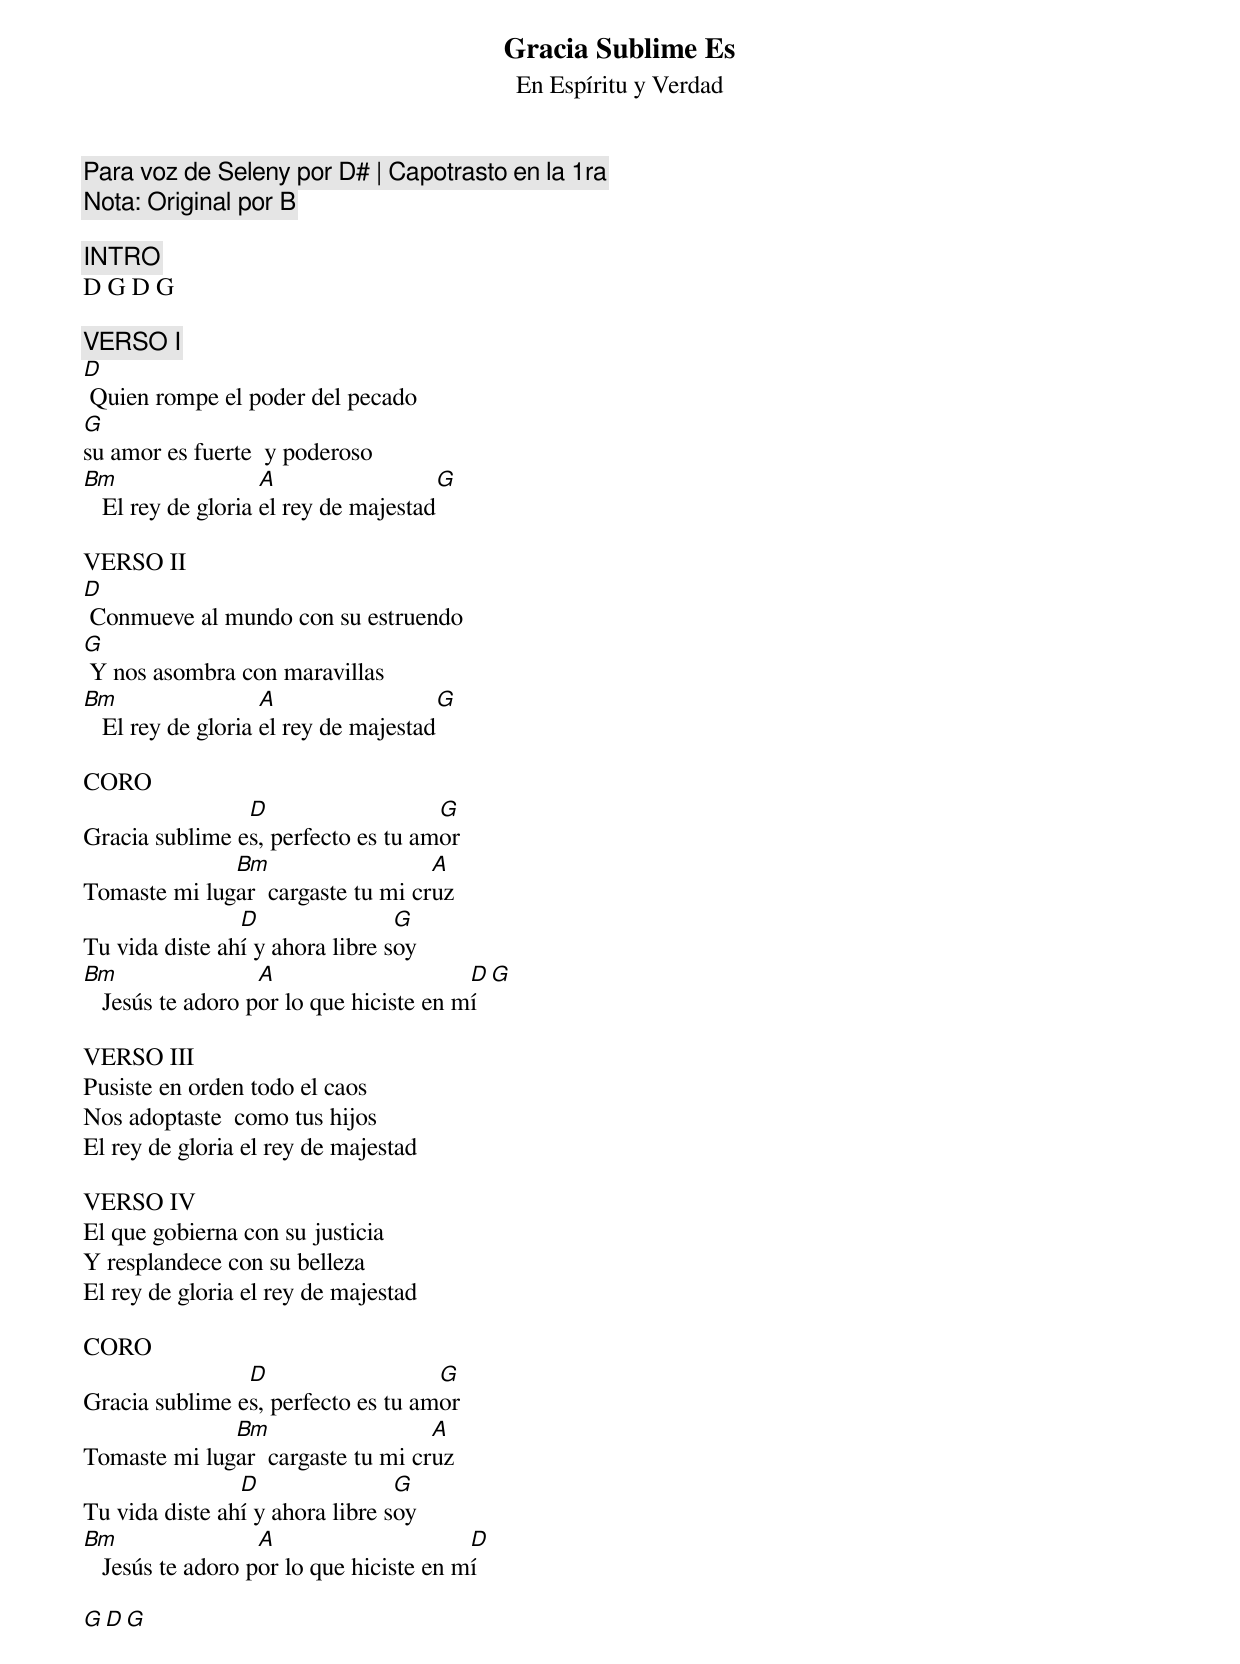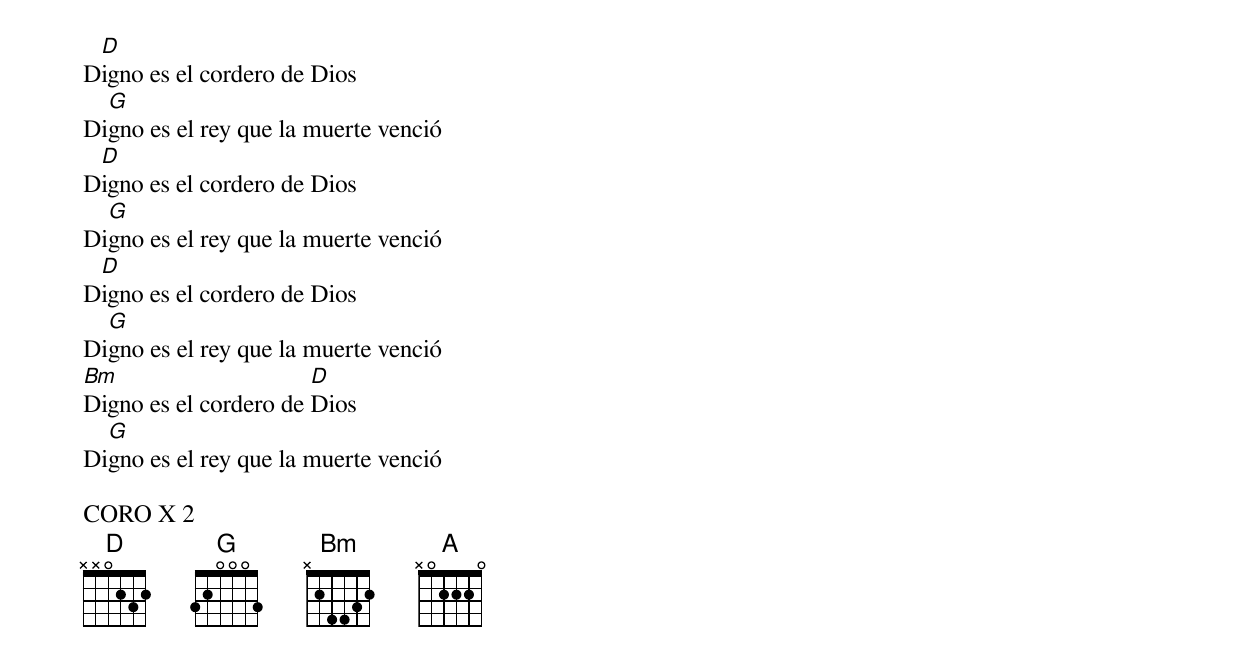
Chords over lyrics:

Gracia Sublime Es
En Espíritu y Verdad
Para voz de Seleny por D# | Capotrasto en la 1ra
Nota: Original por B

INTRO
D G D G

VERSO I
D
 Quien rompe el poder del pecado
G
su amor es fuerte  y poderoso
Bm                  A                 G
   El rey de gloria el rey de majestad

VERSO II
D
 Conmueve al mundo con su estruendo
G
 Y nos asombra con maravillas
Bm                  A                 G
   El rey de gloria el rey de majestad

CORO
                D                   G
Gracia sublime es, perfecto es tu amor
              Bm                   A
Tomaste mi lugar  cargaste tu mi cruz
                D                G
Tu vida diste ahí y ahora libre soy
Bm                 A                     D  G
   Jesús te adoro por lo que hiciste en mí

VERSO III
Pusiste en orden todo el caos
Nos adoptaste  como tus hijos
El rey de gloria el rey de majestad

VERSO IV
El que gobierna con su justicia
Y resplandece con su belleza
El rey de gloria el rey de majestad

CORO
                D                   G
Gracia sublime es, perfecto es tu amor
              Bm                   A
Tomaste mi lugar  cargaste tu mi cruz
                D                G
Tu vida diste ahí y ahora libre soy
Bm                 A                     D
   Jesús te adoro por lo que hiciste en mí

G D G

 D
Digno es el cordero de Dios
  G
Digno es el rey que la muerte venció
 D
Digno es el cordero de Dios
  G
Digno es el rey que la muerte venció
 D
Digno es el cordero de Dios
  G
Digno es el rey que la muerte venció
Bm                     D
Digno es el cordero de Dios
  G
Digno es el rey que la muerte venció

CORO X 2
